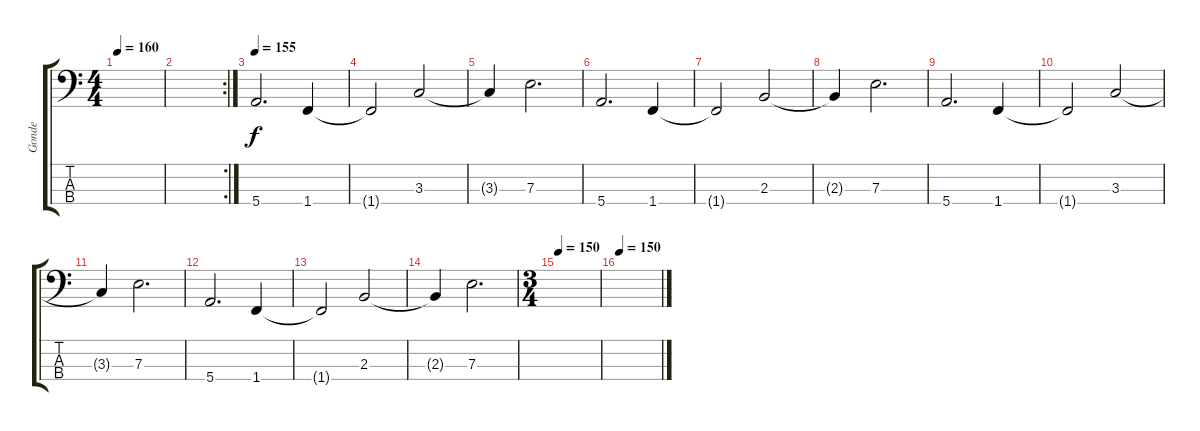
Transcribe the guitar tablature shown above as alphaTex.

\track ("Gonde" "Gonde") {instrument electricbassfinger}
\staff {score tabs}
\tuning (G2 D2 A1 E1) {hide}
\ts (4 4)
\tempo 160
\clef f4
\ks c
|
\rc 2
|
\tempo 155
5.4.2{d} 1.4.4 |
1.4{t}.2 3.3.2 |
3.3{t}.4 7.3.2{d} |
5.4.2{d} 1.4.4 |
1.4{t}.2 2.3.2 |
2.3{t}.4 7.3.2{d} |
5.4.2{d} 1.4.4 |
1.4{t}.2 3.3.2 |
3.3{t}.4 7.3.2{d} |
5.4.2{d} 1.4.4 |
1.4{t}.2 2.3.2 |
2.3{t}.4 7.3.2{d} |
\ts (3 4)
\tempo 150
|
\tempo 150
